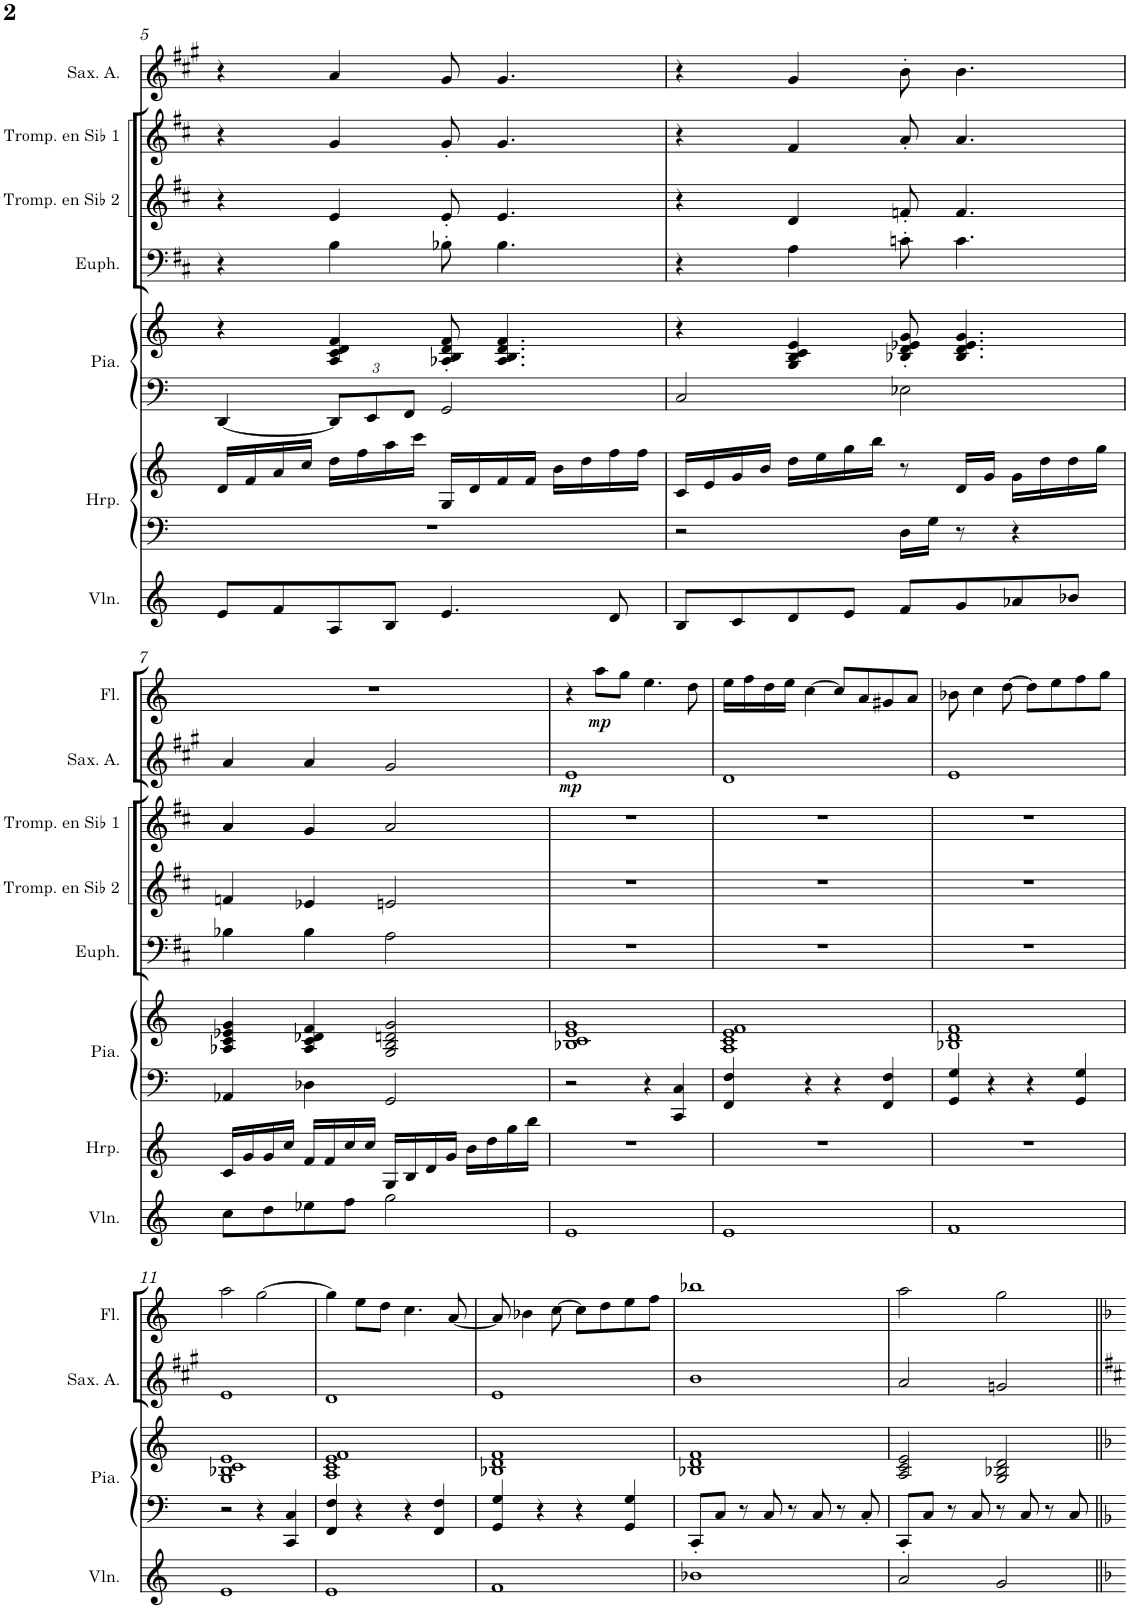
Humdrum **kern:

**kern	**kern	**kern	**kern	**kern	**kern	**kern	**kern	**kern	**dynam	**kern	**dynam
*part8	*part7	*part7	*part6	*part6	*part5	*part4	*part3	*part2	*part2	*part1	*part1
*staff10	*staff9	*staff8	*staff7	*staff6	*staff5	*staff4	*staff3	*staff2	*staff2	*staff1	*staff1
*I"Violon	*I"Harpe	*	*I"Piano	*	*I"Euphonium	*I"Trompette en Sib 2	*I"Trompette en Sib 1	*I"Saxophone Alto	*	*I"Flûte	*
*I'Vln.	*I'Hrp.	*	*I'Pia.	*	*I'Euph.	*I'Tromp. en Sib 2	*I'Tromp. en Sib 1	*I'Sax. A.	*	*I'Fl.	*
!!LO:PB:g=z
*clefG2	*clefF4	*clefG2	*clefF4	*clefG2	*clefF4	*clefG2	*clefG2	*clefG2	*	*clefG2	*
*	*	*	*	*	*Trd1c2	*Trd1c2	*Trd1c2	*Trd5c9	*	*	*
*k[]	*k[]	*k[]	*k[]	*k[]	*k[f#c#]	*k[f#c#]	*k[f#c#]	*k[f#c#g#]	*	*k[]	*
*M4/4	*M4/4	*M4/4	*M4/4	*M4/4	*M4/4	*M4/4	*M4/4	*M4/4	*	*M4/4	*
=5	=5	=5	=5	=5	=5	=5	=5	=5	=5	=5	=5
8e/L	1r	16d/LL	[4DD/	4r	4r	4r	4r	4r	.	1r	.
.	.	16f/	.	.	.	.	.	.	.	.	.
8f/	.	16a/	.	.	.	.	.	.	.	.	.
.	.	16cc/JJ	.	.	.	.	.	.	.	.	.
*	*	*	*Xbrackettup	*	*	*	*	*	*	*	*
8A/	.	16dd\LL	12DD/L]	4A/ 4c/ 4d/ 4f/	4B\	4e/	4g/	4a/	.	.	.
.	.	16ff\	.	.	.	.	.	.	.	.	.
.	.	.	12EE/	.	.	.	.	.	.	.	.
8B/J	.	16aa\	.	.	.	.	.	.	.	.	.
.	.	.	12FF/J	.	.	.	.	.	.	.	.
.	.	16ccc\JJ	.	.	.	.	.	.	.	.	.
4.e/	.	16G/LL	2GG/	8A-X/' 8B/' 8d/' 8f/'	8B-X'\	8e'/	8g'/	8g#/	.	.	.
.	.	16d/	.	.	.	.	.	.	.	.	.
.	.	16f/	.	4.A-/ 4.B/ 4.d/ 4.f/	4.B-\	4.e/	4.g/	4.g#/	.	.	.
.	.	16f/JJ	.	.	.	.	.	.	.	.	.
.	.	16b\LL	.	.	.	.	.	.	.	.	.
.	.	16dd\	.	.	.	.	.	.	.	.	.
8d/	.	16ff\	.	.	.	.	.	.	.	.	.
.	.	16ff\JJ	.	.	.	.	.	.	.	.	.
=6	=6	=6	=6	=6	=6	=6	=6	=6	=6	=6	=6
8B/L	2r	16c/LL	2C/	4r	4r	4r	4r	4r	.	1r	.
.	.	16e/	.	.	.	.	.	.	.	.	.
8c/	.	16g/	.	.	.	.	.	.	.	.	.
.	.	16b/JJ	.	.	.	.	.	.	.	.	.
8d/	.	16dd\LL	.	4G/ 4B/ 4c/ 4e/	4A\	4d/	4f#/	4g#/	.	.	.
.	.	16ee\	.	.	.	.	.	.	.	.	.
8e/J	.	16gg\	.	.	.	.	.	.	.	.	.
.	.	16bb\JJ	.	.	.	.	.	.	.	.	.
8f/L	16D\LL	8r	2E-X\	8B-X/' 8d/' 8e-X/' 8g/'	8cn'\	8fn'/	8a'/	8b'\	.	.	.
.	16G\JJ	.	.	.	.	.	.	.	.	.	.
8g/	8r	16d/LL	.	4.B-/ 4.d/ 4.e-/ 4.g/	4.c\	4.f/	4.a/	4.b\	.	.	.
.	.	16g/JJ	.	.	.	.	.	.	.	.	.
8a-X/	4r	16g\LL	.	.	.	.	.	.	.	.	.
.	.	16dd\	.	.	.	.	.	.	.	.	.
8b-X/J	.	16dd\	.	.	.	.	.	.	.	.	.
.	.	16gg\JJ	.	.	.	.	.	.	.	.	.
!!LO:LB:g=z
=7	=7	=7	=7	=7	=7	=7	=7	=7	=7	=7	=7
8cc\L	1r	16c/LL	4AA-X/	4A-X/ 4c/ 4e-X/ 4g/	4B-X\	4fn/	4a/	4a/	.	1r	.
.	.	16g/	.	.	.	.	.	.	.	.	.
8dd\	.	16g/	.	.	.	.	.	.	.	.	.
.	.	16cc/JJ	.	.	.	.	.	.	.	.	.
8ee-X\	.	16f/LL	4D-X\	4A-/ 4c/ 4d-X/ 4f/	4B-\	4e-X/	4g/	4a/	.	.	.
.	.	16f/	.	.	.	.	.	.	.	.	.
8ff\J	.	16cc/	.	.	.	.	.	.	.	.	.
.	.	16cc/JJ	.	.	.	.	.	.	.	.	.
2gg\	.	16G/LL	2GG/	2G/ 2B/ 2dn/ 2g/	2A\	2en/	2a/	2g#/	.	.	.
.	.	16B/	.	.	.	.	.	.	.	.	.
.	.	16d/	.	.	.	.	.	.	.	.	.
.	.	16g/JJ	.	.	.	.	.	.	.	.	.
.	.	16b\LL	.	.	.	.	.	.	.	.	.
.	.	16dd\	.	.	.	.	.	.	.	.	.
.	.	16gg\	.	.	.	.	.	.	.	.	.
.	.	16bb\JJ	.	.	.	.	.	.	.	.	.
=8	=8	=8	=8	=8	=8	=8	=8	=8	=8	=8	=8
!	!	!	!	!	!	!	!	!	!LO:DY:b	!	!
1e	1r	1r	2r	1B-X 1c 1e 1g	1r	1r	1r	1e	mp	4r	.
!	!	!	!	!	!	!	!	!	!	!	!LO:DY:b
.	.	.	.	.	.	.	.	.	.	8aa\L	mp
.	.	.	.	.	.	.	.	.	.	8gg\J	.
.	.	.	4r	.	.	.	.	.	.	4.ee\	.
.	.	.	4CC/ 4C/	.	.	.	.	.	.	.	.
.	.	.	.	.	.	.	.	.	.	8dd\	.
=9	=9	=9	=9	=9	=9	=9	=9	=9	=9	=9	=9
1e	1r	1r	4FF/ 4F/	1A 1c 1e 1f	1r	1r	1r	1d	.	16ee\LL	.
.	.	.	.	.	.	.	.	.	.	16ff\	.
.	.	.	.	.	.	.	.	.	.	16dd\	.
.	.	.	.	.	.	.	.	.	.	16ee\JJ	.
.	.	.	4r	.	.	.	.	.	.	[4cc\	.
.	.	.	4r	.	.	.	.	.	.	8cc/L]	.
.	.	.	.	.	.	.	.	.	.	8a/	.
.	.	.	4FF/ 4F/	.	.	.	.	.	.	8g#X/	.
.	.	.	.	.	.	.	.	.	.	8a/J	.
=10	=10	=10	=10	=10	=10	=10	=10	=10	=10	=10	=10
1f	1r	1r	4GG/ 4G/	1B-X 1d 1f	1r	1r	1r	1e	.	8b-X\	.
.	.	.	.	.	.	.	.	.	.	4cc\	.
.	.	.	4r	.	.	.	.	.	.	.	.
.	.	.	.	.	.	.	.	.	.	[8dd\	.
.	.	.	4r	.	.	.	.	.	.	8dd\L]	.
.	.	.	.	.	.	.	.	.	.	8ee\	.
.	.	.	4GG/ 4G/	.	.	.	.	.	.	8ff\	.
.	.	.	.	.	.	.	.	.	.	8gg\J	.
!!LO:LB:g=z
=11	=11	=11	=11	=11	=11	=11	=11	=11	=11	=11	=11
1e	1r	1r	2r	1G 1B-X 1c 1e	1r	1r	1r	1e	.	2aa\	.
.	.	.	4r	.	.	.	.	.	.	[2gg\	.
.	.	.	4CC/ 4C/	.	.	.	.	.	.	.	.
=12	=12	=12	=12	=12	=12	=12	=12	=12	=12	=12	=12
1e	1r	1r	4FF/ 4F/	1A 1c 1e 1f	1r	1r	1r	1d	.	4gg\]	.
.	.	.	4r	.	.	.	.	.	.	8ee\L	.
.	.	.	.	.	.	.	.	.	.	8dd\J	.
.	.	.	4r	.	.	.	.	.	.	4.cc\	.
.	.	.	4FF/ 4F/	.	.	.	.	.	.	.	.
.	.	.	.	.	.	.	.	.	.	[8a/	.
=13	=13	=13	=13	=13	=13	=13	=13	=13	=13	=13	=13
1f	1r	1r	4GG/ 4G/	1B-X 1d 1f	1r	1r	1r	1e	.	8a/]	.
.	.	.	.	.	.	.	.	.	.	4b-X\	.
.	.	.	4r	.	.	.	.	.	.	.	.
.	.	.	.	.	.	.	.	.	.	[8cc\	.
.	.	.	4r	.	.	.	.	.	.	8cc\L]	.
.	.	.	.	.	.	.	.	.	.	8dd\	.
.	.	.	4GG/ 4G/	.	.	.	.	.	.	8ee\	.
.	.	.	.	.	.	.	.	.	.	8ff\J	.
=14	=14	=14	=14	=14	=14	=14	=14	=14	=14	=14	=14
1b-X	1r	1r	8CC'/L	1B-X 1d 1f	1r	1r	1r	1b	.	1bb-X	.
.	.	.	8C/J	.	.	.	.	.	.	.	.
.	.	.	8r	.	.	.	.	.	.	.	.
.	.	.	8C/	.	.	.	.	.	.	.	.
.	.	.	8r	.	.	.	.	.	.	.	.
.	.	.	8C/	.	.	.	.	.	.	.	.
.	.	.	8r	.	.	.	.	.	.	.	.
.	.	.	8C'/	.	.	.	.	.	.	.	.
=15	=15	=15	=15	=15	=15	=15	=15	=15	=15	=15	=15
2a/	1r	1r	8CC'/L	2A/ 2c/ 2e/	1r	1r	1r	2a/	.	2aa\	.
.	.	.	8C/J	.	.	.	.	.	.	.	.
.	.	.	8r	.	.	.	.	.	.	.	.
.	.	.	8C/	.	.	.	.	.	.	.	.
2g/	.	.	8r	2G/ 2B-X/ 2d/	.	.	.	2gn/	.	2gg\	.
.	.	.	8C/	.	.	.	.	.	.	.	.
.	.	.	8r	.	.	.	.	.	.	.	.
.	.	.	8C/	.	.	.	.	.	.	.	.
=||	=||	=||	=||	=||	=||	=||	=||	=||	=||	=||	=||
*-	*-	*-	*-	*-	*-	*-	*-	*-	*-	*-	*-
